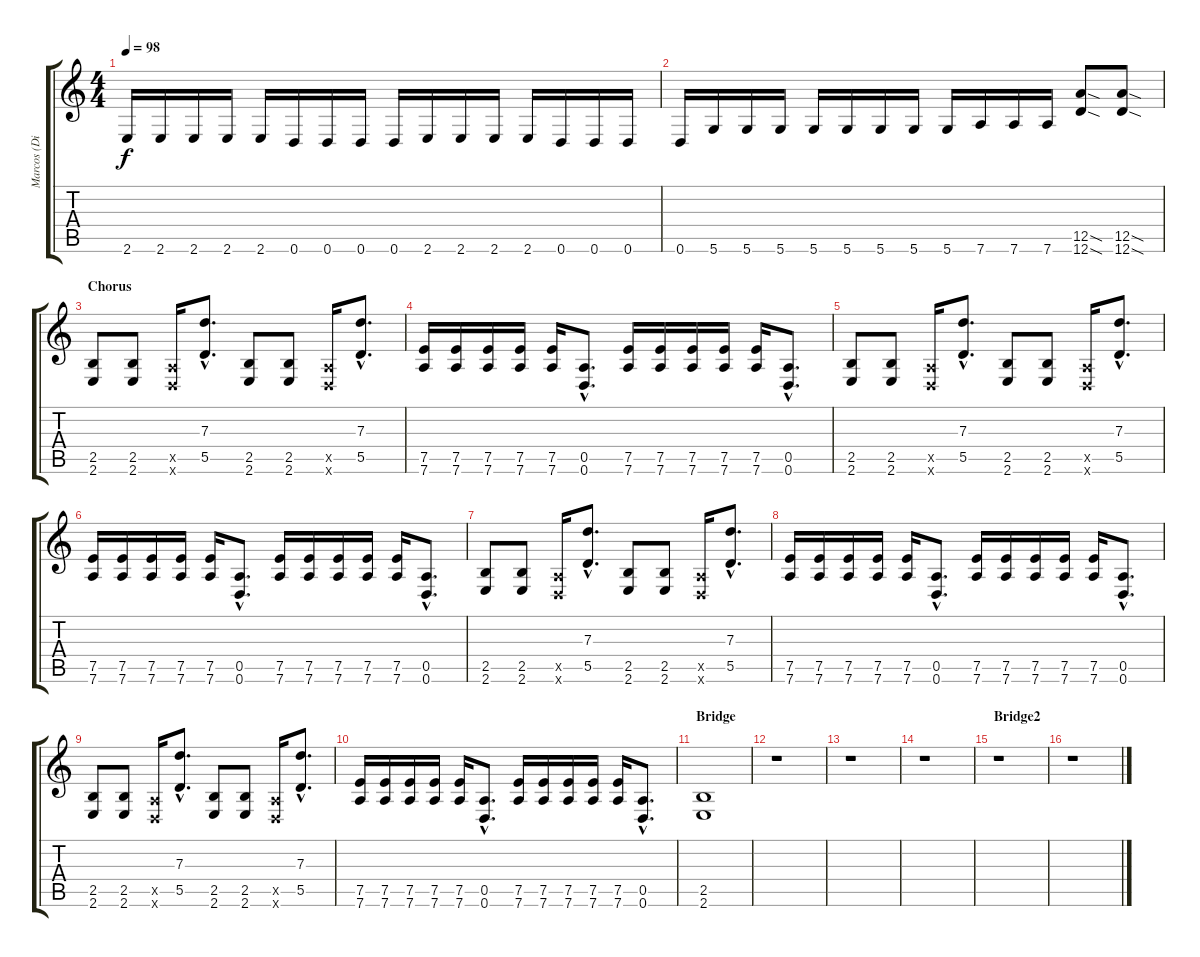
\track ("Marcos (Dist.)" "Marcos (Di") {instrument distortionguitar}
\staff {score tabs}
\tuning (E4 B3 G3 D3 A2 D2) {hide}
\ts (4 4)
\tempo 98
\clef g2
\ks c
2.6.16{dy f} 2.6.16 2.6.16 2.6.16 2.6.16 0.6.16 0.6.16 0.6.16 0.6.16 2.6.16 2.6.16 2.6.16 2.6.16 0.6.16 0.6.16 0.6.16 |
0.6.16 5.6.16 5.6.16 5.6.16 5.6.16 5.6.16 5.6.16 5.6.16 5.6.16 7.6.16 7.6.16 7.6.16 (12.5{sod} 12.6{sod}).8 (12.5{sod} 12.6{sod}).8 |
\section ("" "Chorus")
(2.5 2.6).8 (2.5 2.6).8 (0.5{x} 0.6{x}).16 (7.3{hac} 5.5{hac}).8{d} (2.5 2.6).8 (2.5 2.6).8 (0.5{x} 0.6{x}).16 (7.3{hac} 5.5{hac}).8{d} |
(7.5 7.6).16 (7.5 7.6).16 (7.5 7.6).16 (7.5 7.6).16 (7.5 7.6).16 (0.5{hac} 0.6{hac}).8{d} (7.5 7.6).16 (7.5 7.6).16 (7.5 7.6).16 (7.5 7.6).16 (7.5 7.6).16 (0.5{hac} 0.6{hac}).8{d} |
(2.5 2.6).8 (2.5 2.6).8 (0.5{x} 0.6{x}).16 (7.3{hac} 5.5{hac}).8{d} (2.5 2.6).8 (2.5 2.6).8 (0.5{x} 0.6{x}).16 (7.3{hac} 5.5{hac}).8{d} |
(7.5 7.6).16 (7.5 7.6).16 (7.5 7.6).16 (7.5 7.6).16 (7.5 7.6).16 (0.5{hac} 0.6{hac}).8{d} (7.5 7.6).16 (7.5 7.6).16 (7.5 7.6).16 (7.5 7.6).16 (7.5 7.6).16 (0.5{hac} 0.6{hac}).8{d} |
(2.5 2.6).8 (2.5 2.6).8 (0.5{x} 0.6{x}).16 (7.3{hac} 5.5{hac}).8{d} (2.5 2.6).8 (2.5 2.6).8 (0.5{x} 0.6{x}).16 (7.3{hac} 5.5{hac}).8{d} |
(7.5 7.6).16 (7.5 7.6).16 (7.5 7.6).16 (7.5 7.6).16 (7.5 7.6).16 (0.5{hac} 0.6{hac}).8{d} (7.5 7.6).16 (7.5 7.6).16 (7.5 7.6).16 (7.5 7.6).16 (7.5 7.6).16 (0.5{hac} 0.6{hac}).8{d} |
(2.5 2.6).8 (2.5 2.6).8 (0.5{x} 0.6{x}).16 (7.3{hac} 5.5{hac}).8{d} (2.5 2.6).8 (2.5 2.6).8 (0.5{x} 0.6{x}).16 (7.3{hac} 5.5{hac}).8{d} |
(7.5 7.6).16 (7.5 7.6).16 (7.5 7.6).16 (7.5 7.6).16 (7.5 7.6).16 (0.5{hac} 0.6{hac}).8{d} (7.5 7.6).16 (7.5 7.6).16 (7.5 7.6).16 (7.5 7.6).16 (7.5 7.6).16 (0.5{hac} 0.6{hac}).8{d} |
\section ("" "Bridge")
(2.5 2.6).1{volume 0} |
r.1 |
r.1 |
r.1 |
\section ("" "Bridge2")
r.1 |
r.1
